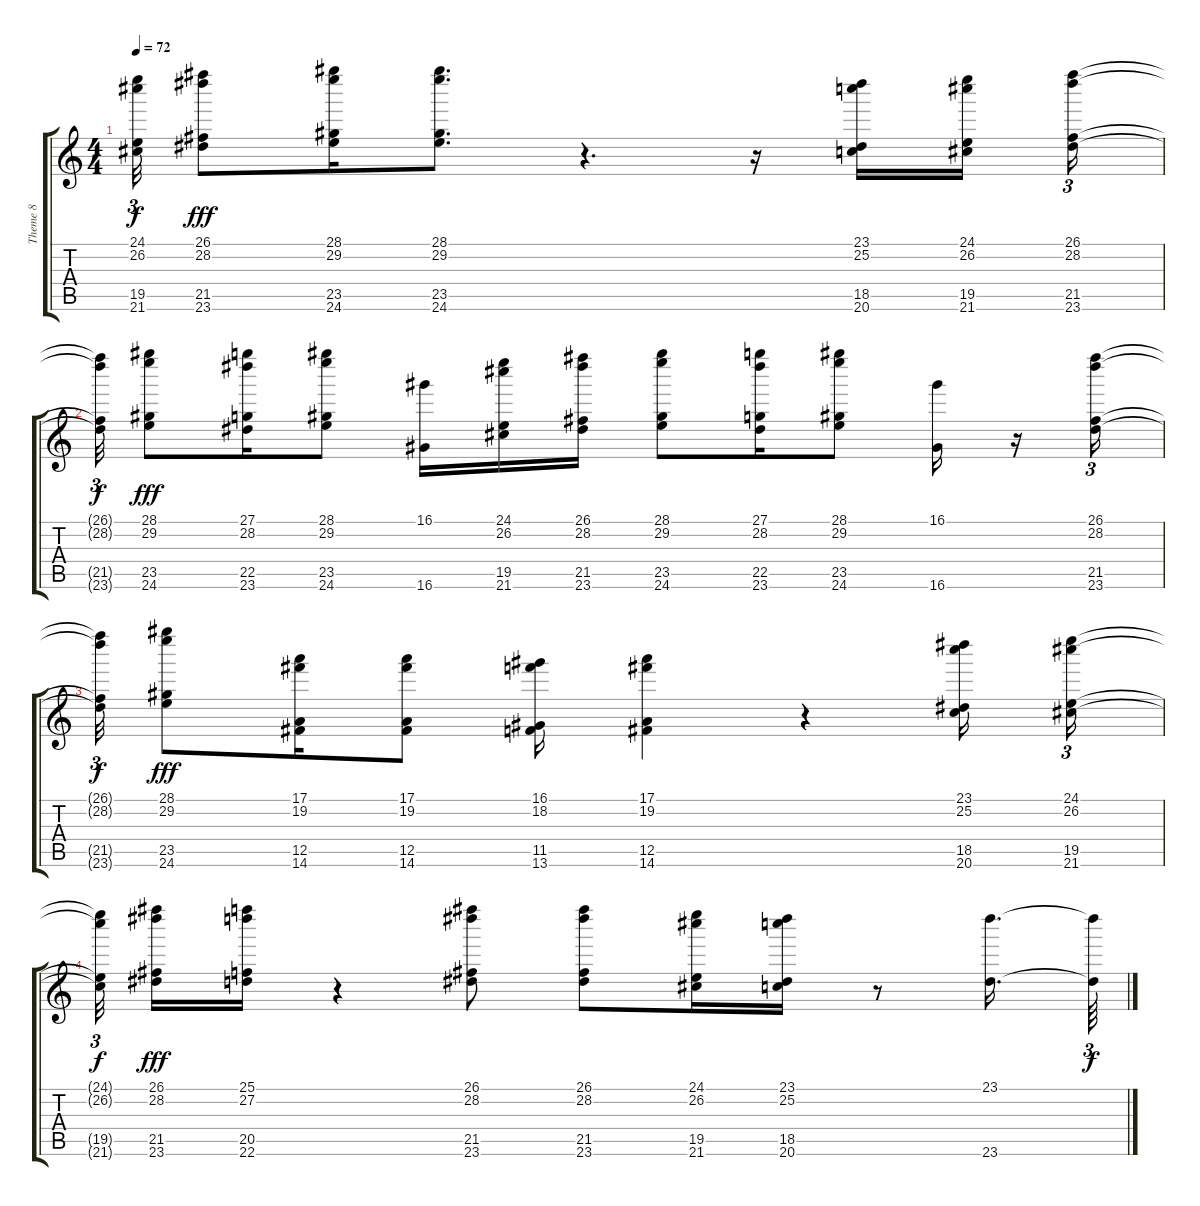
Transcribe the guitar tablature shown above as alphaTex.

\track ("Theme 8" "Theme 8") {instrument acousticguitarsteel}
\staff {score tabs}
\tuning (E4 B3 G3 D3 A2 E2) {hide}
\ts (4 4)
\tempo 72
\clef g2
\ks c
(24.1{t} 26.2{t} 19.5{t} 21.6{t}).32{tu (3 2) dy f} (26.1 28.2 21.5 23.6).8{dy fff} (28.1 29.2 23.5 24.6).16 (28.1 29.2 23.5 24.6).8{d} r.4{d} r.16 (23.1 25.2 18.5 20.6).16 (24.1 26.2 19.5 21.6).16{beam splitsecondary} (26.1 28.2 21.5 23.6).16{tu (3 2)} |
(26.1{t} 28.2{t} 21.5{t} 23.6{t}).32{tu (3 2) dy f} (28.1 29.2 23.5 24.6).8{dy fff} (27.1 28.2 22.5 23.6).16 (28.1 29.2 23.5 24.6).8 (16.1 16.6).16 (24.1 26.2 19.5 21.6).16 (26.1 28.2 21.5 23.6).16 (28.1 29.2 23.5 24.6).8 (27.1 28.2 22.5 23.6).16 (28.1 29.2 23.5 24.6).8 (16.1 16.6).16 r.16 (26.1 28.2 21.5 23.6).16{tu (3 2)} |
(26.1{t} 28.2{t} 21.5{t} 23.6{t}).32{tu (3 2) dy f} (28.1 29.2 23.5 24.6).8{dy fff} (17.1 19.2 12.5 14.6).16 (17.1 19.2 12.5 14.6).8 (16.1 18.2 11.5 13.6).16 (17.1 19.2 12.5 14.6).4 r.4 (23.1 25.2 18.5 20.6).16 (24.1 26.2 19.5 21.6).16{tu (3 2)} |
(24.1{t} 26.2{t} 19.5{t} 21.6{t}).32{tu (3 2) dy f beam splitsecondary} (26.1 28.2 21.5 23.6).16{dy fff} (25.1 27.2 20.5 22.6).16 r.4 (26.1 28.2 21.5 23.6).8 (26.1 28.2 21.5 23.6).8 (24.1 26.2 19.5 21.6).16 (23.1 25.2 18.5 20.6).16 r.8 (23.1 23.6).16{d} (23.1{t} 23.6{t}).64{tu (3 2) dy f}
